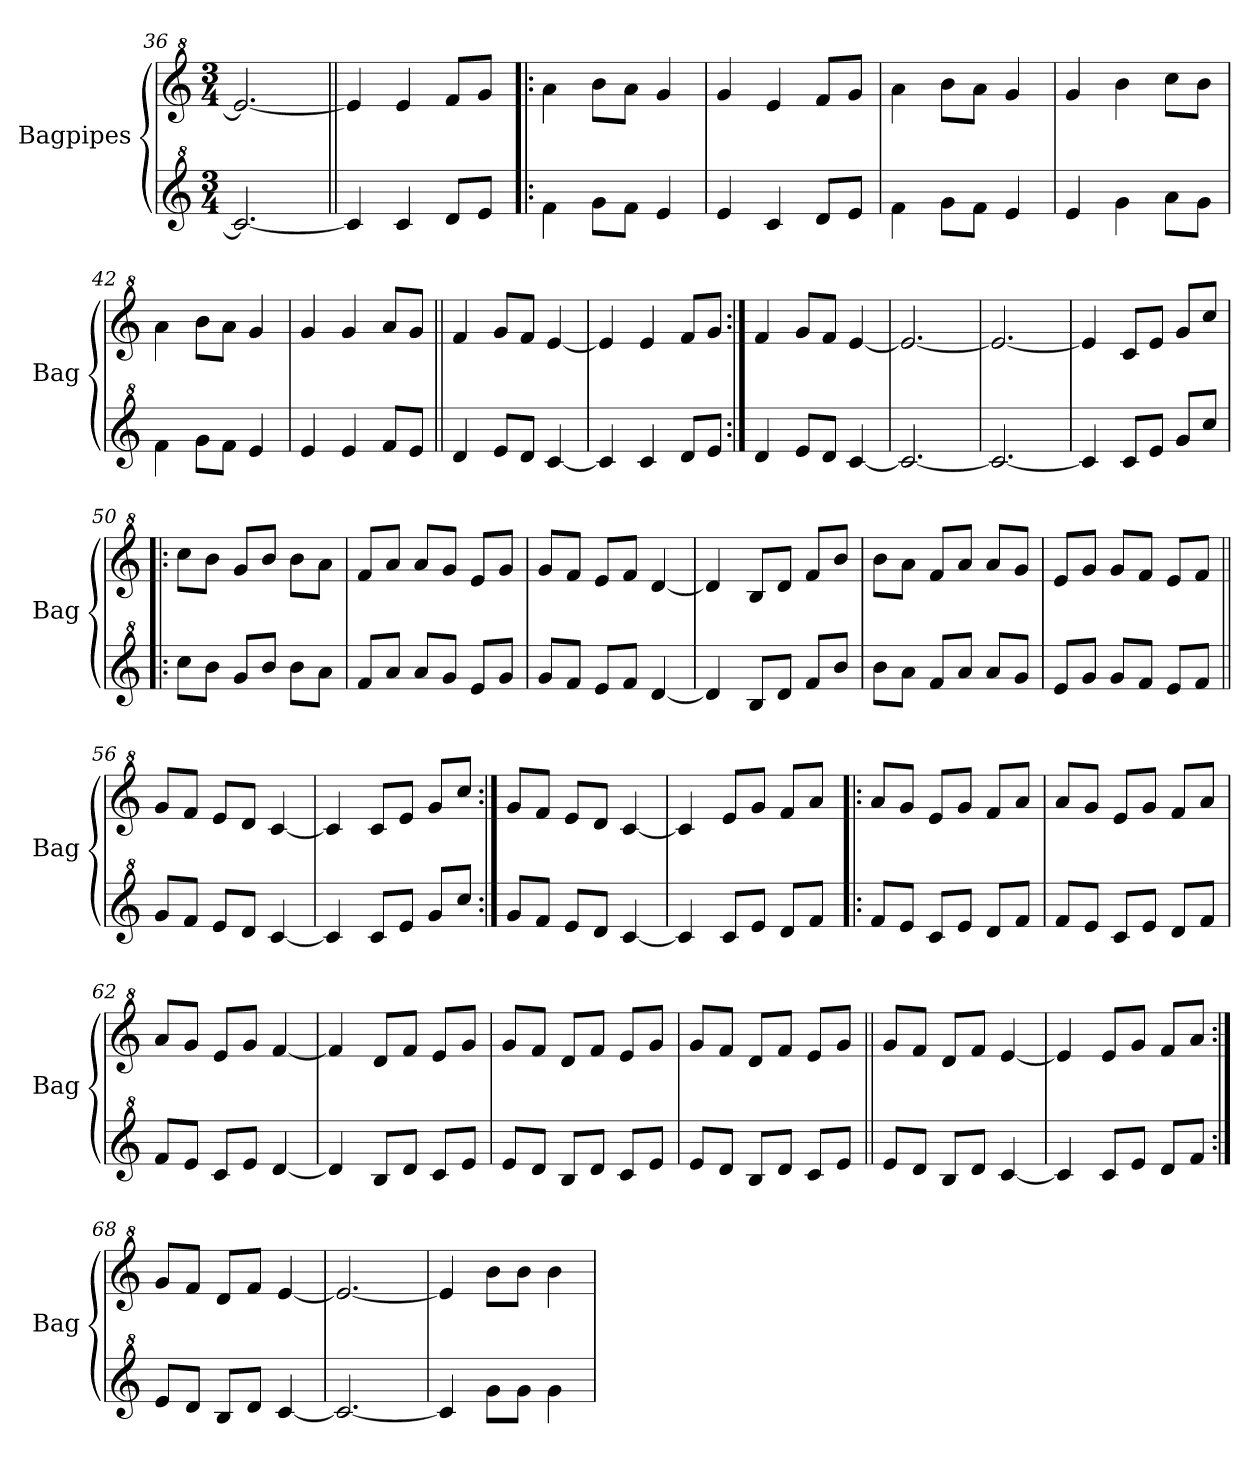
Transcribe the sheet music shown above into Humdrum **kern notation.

**kern	**kern
*part2	*part1
*staff2	*staff1
*I"Bagpipes	*I"Bagpipes
*I'Bag	*I'Bag
*clefG^2	*clefG^2
*k[]	*k[]
*C:	*C:
*M3/4	*M3/4
=36	=36
2.cc/_	2.ee/_
=37||	=37||
4cc/]	4ee/]
4cc/	4ee/
8dd/L	8ff/L
8ee/J	8gg/J
=38!|:	=38!|:
4ff\	4aa\
8gg\L	8bb\L
8ff\J	8aa\J
4ee/	4gg/
=39	=39
4ee/	4gg/
4cc/	4ee/
8dd/L	8ff/L
8ee/J	8gg/J
=40	=40
4ff\	4aa\
8gg\L	8bb\L
8ff\J	8aa\J
4ee/	4gg/
=41	=41
4ee/	4gg/
4gg\	4bb\
8aa\L	8ccc\L
8gg\J	8bb\J
=42	=42
4ff\	4aa\
8gg\L	8bb\L
8ff\J	8aa\J
4ee/	4gg/
!!LO:PB:g=z
=43	=43
4ee/	4gg/
4ee/	4gg/
8ff/L	8aa/L
8ee/J	8gg/J
=44||	=44||
4dd/	4ff/
8ee/L	8gg/L
8dd/J	8ff/J
[4cc/	[4ee/
=45	=45
4cc/]	4ee/]
4cc/	4ee/
8dd/L	8ff/L
8ee/J	8gg/J
=46:|!	=46:|!
4dd/	4ff/
8ee/L	8gg/L
8dd/J	8ff/J
[4cc/	[4ee/
=47	=47
2.cc/_	2.ee/_
=48	=48
2.cc/_	2.ee/_
=49	=49
4cc/]	4ee/]
8cc/L	8cc/L
8ee/J	8ee/J
8gg/L	8gg/L
8ccc/J	8ccc/J
=50!|:	=50!|:
8ccc\L	8ccc\L
8bb\J	8bb\J
8gg/L	8gg/L
8bb/J	8bb/J
8bb\L	8bb\L
8aa\J	8aa\J
=51	=51
8ff/L	8ff/L
8aa/J	8aa/J
8aa/L	8aa/L
8gg/J	8gg/J
8ee/L	8ee/L
8gg/J	8gg/J
!!LO:LB:g=z
=52	=52
8gg/L	8gg/L
8ff/J	8ff/J
8ee/L	8ee/L
8ff/J	8ff/J
[4dd/	[4dd/
=53	=53
4dd/]	4dd/]
8b/L	8b/L
8dd/J	8dd/J
8ff/L	8ff/L
8bb/J	8bb/J
=54	=54
8bb\L	8bb\L
8aa\J	8aa\J
8ff/L	8ff/L
8aa/J	8aa/J
8aa/L	8aa/L
8gg/J	8gg/J
=55	=55
8ee/L	8ee/L
8gg/J	8gg/J
8gg/L	8gg/L
8ff/J	8ff/J
8ee/L	8ee/L
8ff/J	8ff/J
=56||	=56||
8gg/L	8gg/L
8ff/J	8ff/J
8ee/L	8ee/L
8dd/J	8dd/J
[4cc/	[4cc/
=57	=57
4cc/]	4cc/]
8cc/L	8cc/L
8ee/J	8ee/J
8gg/L	8gg/L
8ccc/J	8ccc/J
=58:|!	=58:|!
8gg/L	8gg/L
8ff/J	8ff/J
8ee/L	8ee/L
8dd/J	8dd/J
[4cc/	[4cc/
!!LO:LB:g=z
=59	=59
4cc/]	4cc/]
8cc/L	8ee/L
8ee/J	8gg/J
8dd/L	8ff/L
8ff/J	8aa/J
=60!|:	=60!|:
8ff/L	8aa/L
8ee/J	8gg/J
8cc/L	8ee/L
8ee/J	8gg/J
8dd/L	8ff/L
8ff/J	8aa/J
=61	=61
8ff/L	8aa/L
8ee/J	8gg/J
8cc/L	8ee/L
8ee/J	8gg/J
8dd/L	8ff/L
8ff/J	8aa/J
=62	=62
8ff/L	8aa/L
8ee/J	8gg/J
8cc/L	8ee/L
8ee/J	8gg/J
[4dd/	[4ff/
=63	=63
4dd/]	4ff/]
8b/L	8dd/L
8dd/J	8ff/J
8cc/L	8ee/L
8ee/J	8gg/J
=64	=64
8ee/L	8gg/L
8dd/J	8ff/J
8b/L	8dd/L
8dd/J	8ff/J
8cc/L	8ee/L
8ee/J	8gg/J
=65	=65
8ee/L	8gg/L
8dd/J	8ff/J
8b/L	8dd/L
8dd/J	8ff/J
8cc/L	8ee/L
8ee/J	8gg/J
!!LO:LB:g=z
=66||	=66||
8ee/L	8gg/L
8dd/J	8ff/J
8b/L	8dd/L
8dd/J	8ff/J
[4cc/	[4ee/
=67	=67
4cc/]	4ee/]
8cc/L	8ee/L
8ee/J	8gg/J
8dd/L	8ff/L
8ff/J	8aa/J
=68:|!	=68:|!
8ee/L	8gg/L
8dd/J	8ff/J
8b/L	8dd/L
8dd/J	8ff/J
[4cc/	[4ee/
=69	=69
2.cc/_	2.ee/_
=70	=70
4cc/]	4ee/]
8gg\L	8bb\L
8gg\J	8bb\J
4gg\	4bb\
=	=
*-	*-
